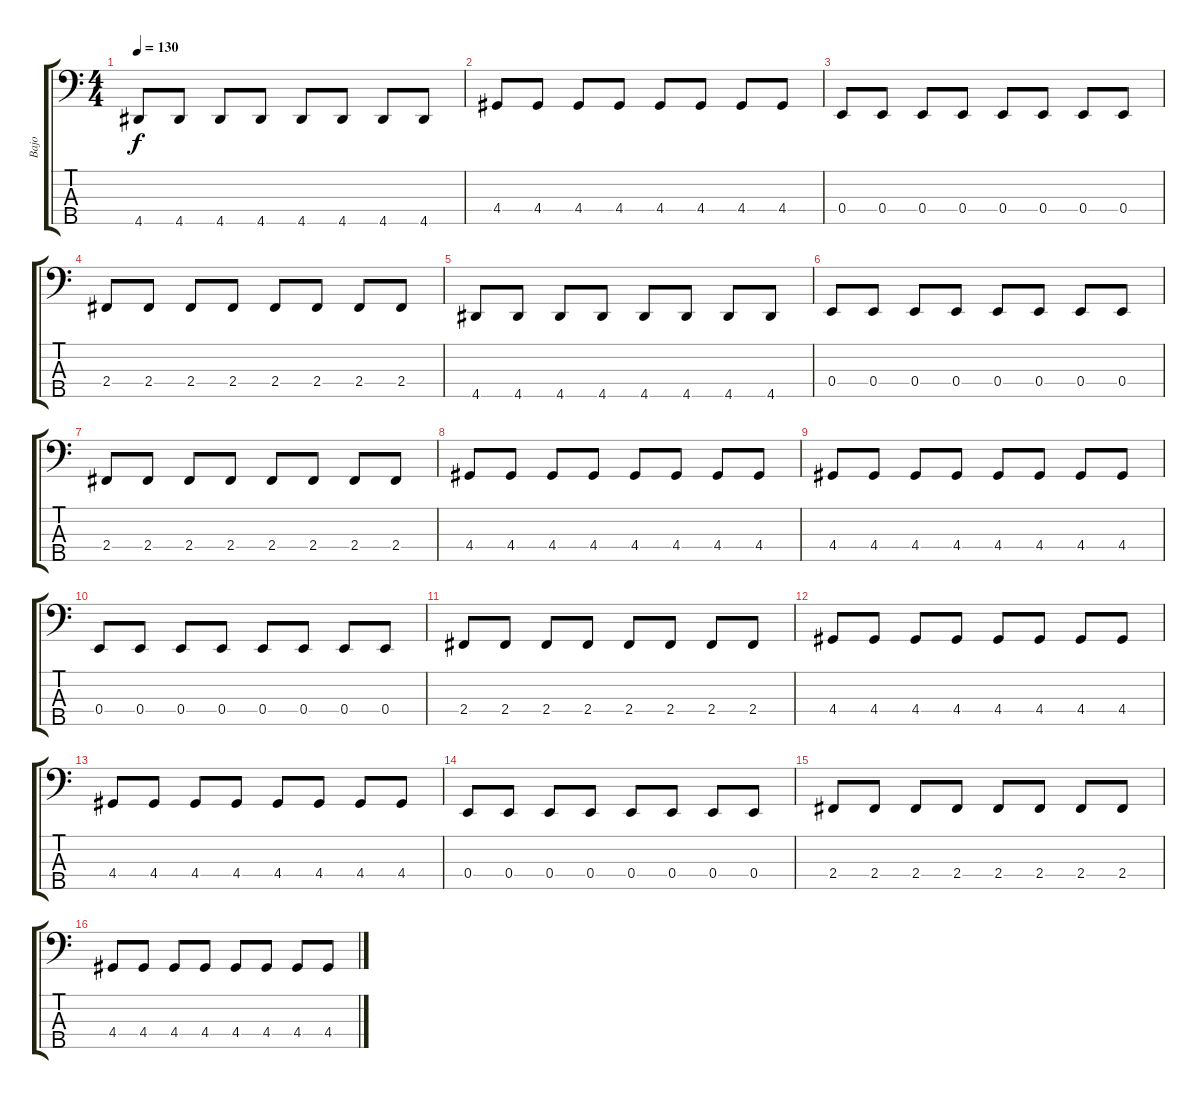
\track ("Bajo" "Bajo") {solo instrument electricbassfinger}
\staff {score tabs}
\tuning (G2 D2 A1 E1 B0) {hide}
\ts (4 4)
\tempo 130
\clef f4
\ks c
4.5.8{dy f} 4.5.8 4.5.8 4.5.8 4.5.8 4.5.8 4.5.8 4.5.8 |
4.4.8 4.4.8 4.4.8 4.4.8 4.4.8 4.4.8 4.4.8 4.4.8 |
0.4.8 0.4.8 0.4.8 0.4.8 0.4.8 0.4.8 0.4.8 0.4.8 |
2.4.8 2.4.8 2.4.8 2.4.8 2.4.8 2.4.8 2.4.8 2.4.8 |
4.5.8 4.5.8 4.5.8 4.5.8 4.5.8 4.5.8 4.5.8 4.5.8 |
0.4.8 0.4.8 0.4.8 0.4.8 0.4.8 0.4.8 0.4.8 0.4.8 |
2.4.8 2.4.8 2.4.8 2.4.8 2.4.8 2.4.8 2.4.8 2.4.8 |
4.4.8 4.4.8 4.4.8 4.4.8 4.4.8 4.4.8 4.4.8 4.4.8 |
4.4.8 4.4.8 4.4.8 4.4.8 4.4.8 4.4.8 4.4.8 4.4.8 |
0.4.8 0.4.8 0.4.8 0.4.8 0.4.8 0.4.8 0.4.8 0.4.8 |
2.4.8 2.4.8 2.4.8 2.4.8 2.4.8 2.4.8 2.4.8 2.4.8 |
4.4.8 4.4.8 4.4.8 4.4.8 4.4.8 4.4.8 4.4.8 4.4.8 |
4.4.8 4.4.8 4.4.8 4.4.8 4.4.8 4.4.8 4.4.8 4.4.8 |
0.4.8 0.4.8 0.4.8 0.4.8 0.4.8 0.4.8 0.4.8 0.4.8 |
2.4.8 2.4.8 2.4.8 2.4.8 2.4.8 2.4.8 2.4.8 2.4.8 |
4.4.8 4.4.8 4.4.8 4.4.8 4.4.8 4.4.8 4.4.8 4.4.8
